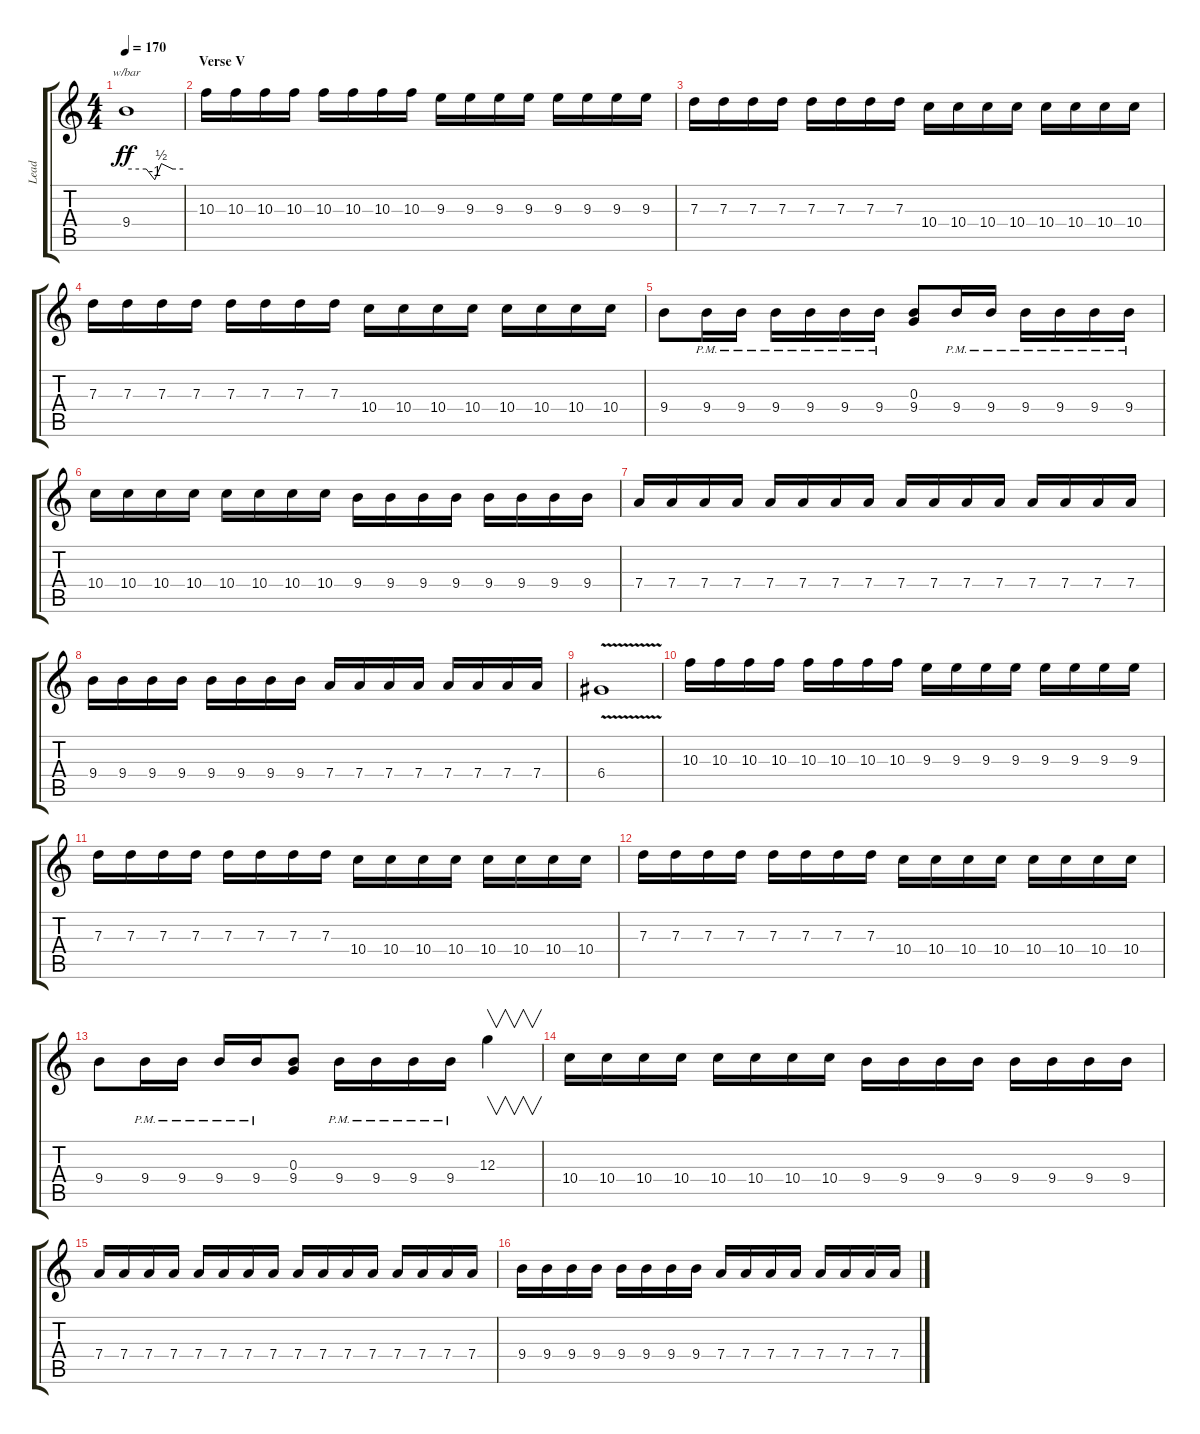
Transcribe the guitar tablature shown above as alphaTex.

\track ("Lead" "Lead") {instrument overdrivenguitar}
\staff {score tabs}
\tuning (E4 B3 G3 D3 A2 E2) {hide}
\ts (4 4)
\tempo 170
\clef g2
\ks c
9.4.1{tbe (custom default 0 0 21 0 30 -4 37 2 49 0 60 0) dy ff} |
\section ("" "Verse V")
10.3.16 10.3.16 10.3.16 10.3.16 10.3.16 10.3.16 10.3.16 10.3.16 9.3.16 9.3.16 9.3.16 9.3.16 9.3.16 9.3.16 9.3.16 9.3.16 |
7.3.16 7.3.16 7.3.16 7.3.16 7.3.16 7.3.16 7.3.16 7.3.16 10.4.16 10.4.16 10.4.16 10.4.16 10.4.16 10.4.16 10.4.16 10.4.16 |
7.3.16 7.3.16 7.3.16 7.3.16 7.3.16 7.3.16 7.3.16 7.3.16 10.4.16 10.4.16 10.4.16 10.4.16 10.4.16 10.4.16 10.4.16 10.4.16 |
9.4.8 9.4{pm}.16 9.4{pm}.16 9.4{pm}.16 9.4{pm}.16 9.4{pm}.16 9.4{pm}.16 (0.3 9.4).8 9.4{pm}.16 9.4{pm}.16 9.4{pm}.16 9.4{pm}.16 9.4{pm}.16 9.4{pm}.16 |
10.4.16 10.4.16 10.4.16 10.4.16 10.4.16 10.4.16 10.4.16 10.4.16 9.4.16 9.4.16 9.4.16 9.4.16 9.4.16 9.4.16 9.4.16 9.4.16 |
7.4.16 7.4.16 7.4.16 7.4.16 7.4.16 7.4.16 7.4.16 7.4.16 7.4.16 7.4.16 7.4.16 7.4.16 7.4.16 7.4.16 7.4.16 7.4.16 |
9.4.16 9.4.16 9.4.16 9.4.16 9.4.16 9.4.16 9.4.16 9.4.16 7.4.16 7.4.16 7.4.16 7.4.16 7.4.16 7.4.16 7.4.16 7.4.16 |
6.4{v}.1 |
10.3.16 10.3.16 10.3.16 10.3.16 10.3.16 10.3.16 10.3.16 10.3.16 9.3.16 9.3.16 9.3.16 9.3.16 9.3.16 9.3.16 9.3.16 9.3.16 |
7.3.16 7.3.16 7.3.16 7.3.16 7.3.16 7.3.16 7.3.16 7.3.16 10.4.16 10.4.16 10.4.16 10.4.16 10.4.16 10.4.16 10.4.16 10.4.16 |
7.3.16 7.3.16 7.3.16 7.3.16 7.3.16 7.3.16 7.3.16 7.3.16 10.4.16 10.4.16 10.4.16 10.4.16 10.4.16 10.4.16 10.4.16 10.4.16 |
9.4.8 9.4{pm}.16 9.4{pm}.16 9.4{pm}.16 9.4{pm}.16 (0.3 9.4).8 9.4{pm}.16 9.4{pm}.16 9.4{pm}.16 9.4{pm}.16 12.3.4{v instrument guitarharmonics} |
10.4.16{instrument overdrivenguitar} 10.4.16 10.4.16 10.4.16 10.4.16 10.4.16 10.4.16 10.4.16 9.4.16 9.4.16 9.4.16 9.4.16 9.4.16 9.4.16 9.4.16 9.4.16 |
7.4.16 7.4.16 7.4.16 7.4.16 7.4.16 7.4.16 7.4.16 7.4.16 7.4.16 7.4.16 7.4.16 7.4.16 7.4.16 7.4.16 7.4.16 7.4.16 |
9.4.16 9.4.16 9.4.16 9.4.16 9.4.16 9.4.16 9.4.16 9.4.16 7.4.16 7.4.16 7.4.16 7.4.16 7.4.16 7.4.16 7.4.16 7.4.16
